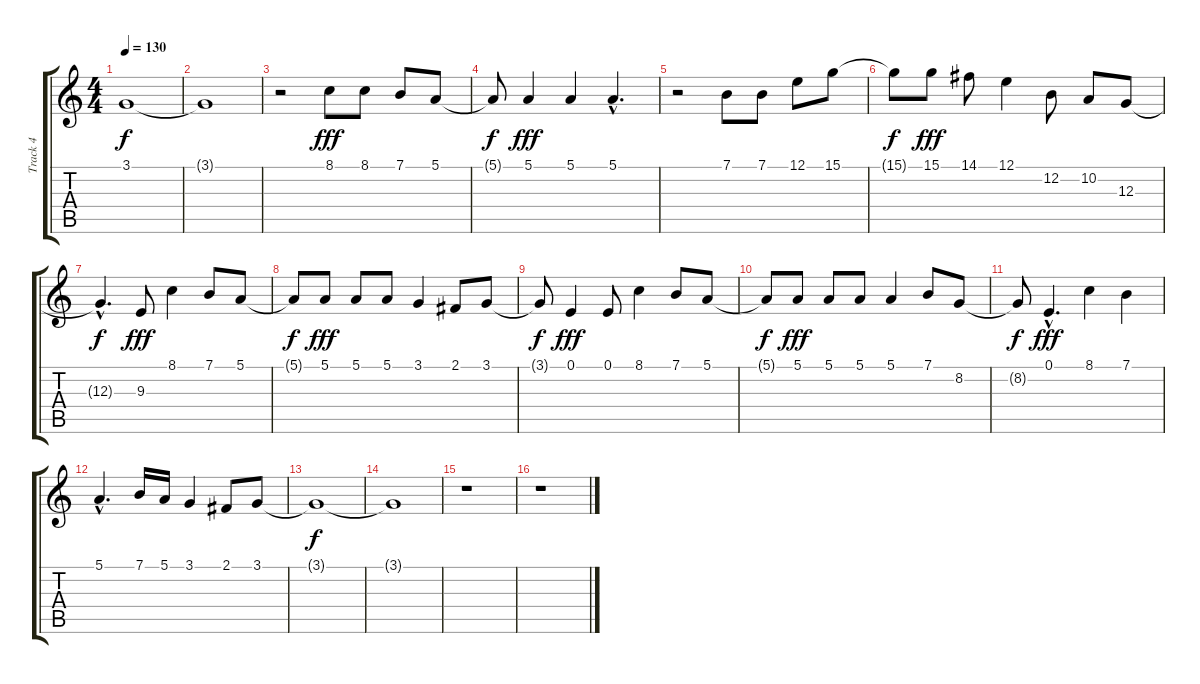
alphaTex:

\track ("Track 4" "Track 4") {instrument oboe}
\staff {score tabs}
\tuning (E4 B3 G3 D3 A2 E2) {hide}
\ts (4 4)
\tempo 130
\clef g2
\ks c
3.1{t}.1{dy f} |
3.1{t}.1 |
r.2 8.1.8{dy fff} 8.1.8 7.1.8 5.1.8 |
5.1{t}.8{dy f} 5.1.4{dy fff} 5.1.4 5.1{hac}.4{d} |
r.2 7.1.8 7.1.8 12.1.8 15.1.8 |
15.1{t}.8{dy f} 15.1.8{dy fff} 14.1.8 12.1.4 12.2.8 10.2.8 12.3.8 |
12.3{hac t}.4{d dy f} 9.3.8{dy fff} 8.1.4 7.1.8 5.1.8 |
5.1{t}.8{dy f} 5.1.8{dy fff} 5.1.8 5.1.8 3.1.4 2.1.8 3.1.8 |
3.1{t}.8{dy f} 0.1.4{dy fff} 0.1.8 8.1.4 7.1.8 5.1.8 |
5.1{t}.8{dy f} 5.1.8{dy fff} 5.1.8 5.1.8 5.1.4 7.1.8 8.2.8 |
8.2{t}.8{dy f} 0.1{hac}.4{d dy fff} 8.1.4 7.1.4 |
5.1{hac}.4{d} 7.1.16 5.1.16 3.1.4 2.1.8 3.1.8 |
3.1{t}.1{dy f} |
3.1{t}.1 |
r.1 |
r.1
